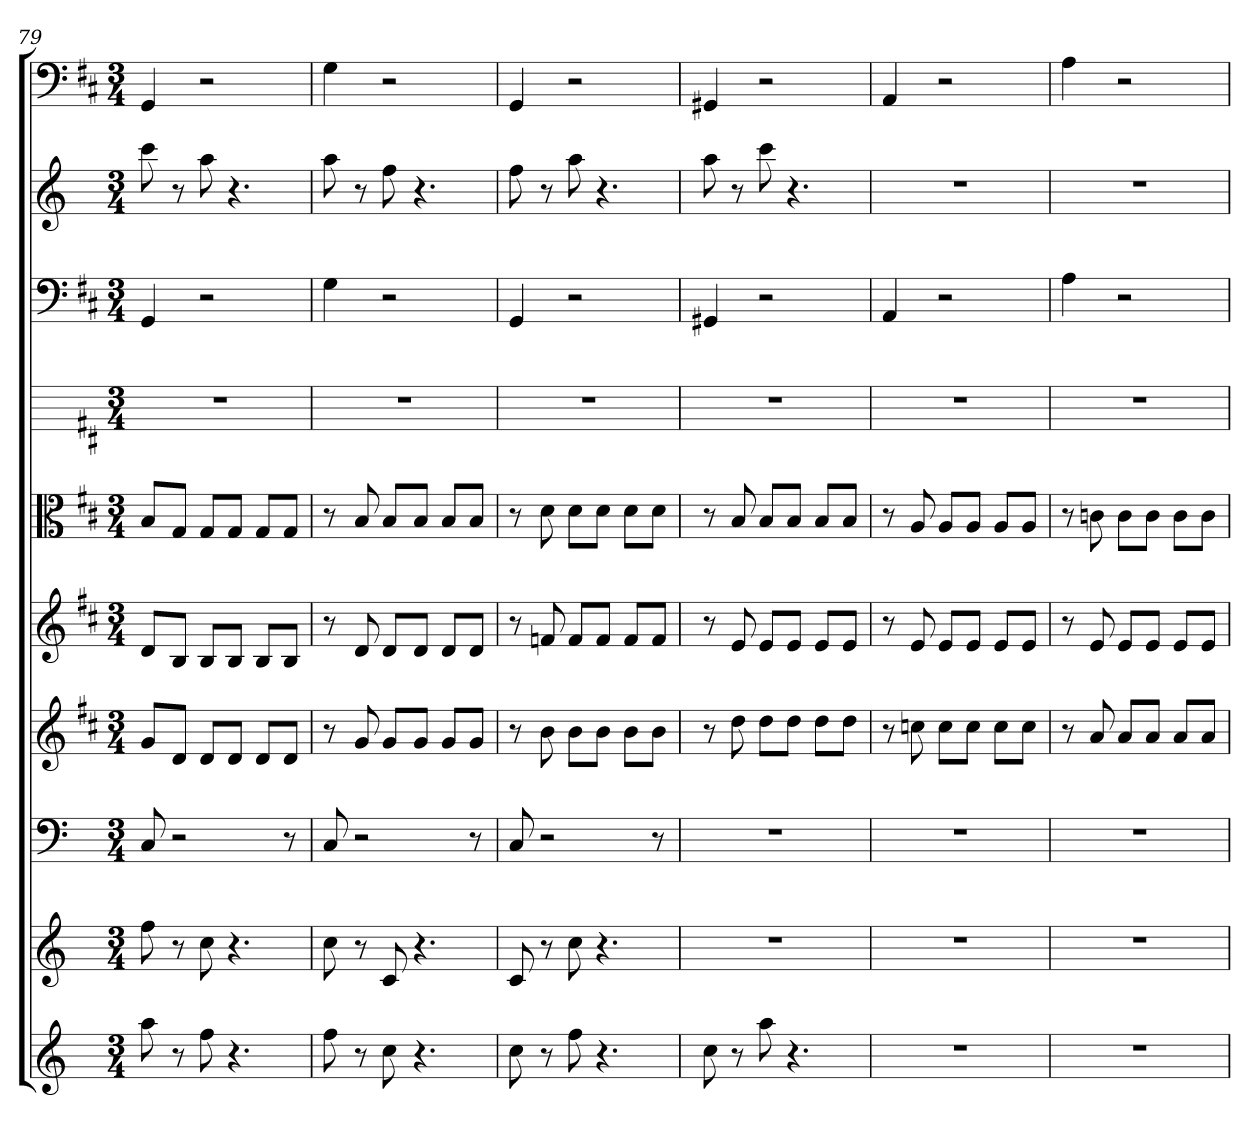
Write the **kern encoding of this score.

**kern	**kern	**kern	**kern	**kern	**kern	**kern	**kern	**kern	**kern
*part10	*part9	*part8	*part7	*part6	*part5	*part4	*part3	*part2	*part1
*staff10	*staff9	*staff8	*staff7	*staff6	*staff5	*staff4	*staff3	*staff2	*staff1
*	*	*clefF4	*	*	*clefC3	*	*clefF4	*	*clefF4
*k[]	*k[]	*k[]	*k[f#c#]	*k[f#c#]	*k[f#c#]	*k[f#c#]	*k[f#c#]	*k[]	*k[f#c#]
*M3/4	*M3/4	*M3/4	*M3/4	*M3/4	*M3/4	*M3/4	*M3/4	*M3/4	*M3/4
=79	=79	=79	=79	=79	=79	=79	=79	=79	=79
8aa	8ff	8C	8gL	8dL	8B/L	2.r	4GG	8ccc	4GG
8r	8r	2r	8dJ	8BJ	8G/J	.	.	8r	.
8ff	8cc	.	8dL	8BL	8G/L	.	2r	8aa	2r
4.r	4.r	.	8dJ	8BJ	8G/J	.	.	4.r	.
.	.	.	8dL	8BL	8G/L	.	.	.	.
.	.	8r	8dJ	8BJ	8G/J	.	.	.	.
=80	=80	=80	=80	=80	=80	=80	=80	=80	=80
8ff	8cc	8C	8r	8r	8r	2.r	4G	8aa	4G
8r	8r	2r	8g	8d	8B	.	.	8r	.
8cc	8c	.	8gL	8dL	8B/L	.	2r	8ff	2r
4.r	4.r	.	8gJ	8dJ	8B/J	.	.	4.r	.
.	.	.	8gL	8dL	8B/L	.	.	.	.
.	.	8r	8gJ	8dJ	8B/J	.	.	.	.
=81	=81	=81	=81	=81	=81	=81	=81	=81	=81
8cc	8c	8C	8r	8r	8r	2.r	4GG	8ff	4GG
8r	8r	2r	8b	8fn	8d	.	.	8r	.
8ff	8cc	.	8bL	8fL	8d\L	.	2r	8aa	2r
4.r	4.r	.	8bJ	8fJ	8d\J	.	.	4.r	.
.	.	.	8bL	8fL	8d\L	.	.	.	.
.	.	8r	8bJ	8fJ	8d\J	.	.	.	.
=82	=82	=82	=82	=82	=82	=82	=82	=82	=82
8cc	2.r	2.r	8r	8r	8r	2.r	4GG#X	8aa	4GG#X
8r	.	.	8dd	8e	8B	.	.	8r	.
8aa	.	.	8ddL	8eL	8B/L	.	2r	8ccc	2r
4.r	.	.	8ddJ	8eJ	8B/J	.	.	4.r	.
.	.	.	8ddL	8eL	8B/L	.	.	.	.
.	.	.	8ddJ	8eJ	8B/J	.	.	.	.
=83	=83	=83	=83	=83	=83	=83	=83	=83	=83
2.r	2.r	2.r	8r	8r	8r	2.r	4AA	2.r	4AA
.	.	.	8ccn	8e	8A	.	.	.	.
.	.	.	8ccL	8eL	8A/L	.	2r	.	2r
.	.	.	8ccJ	8eJ	8A/J	.	.	.	.
.	.	.	8ccL	8eL	8A/L	.	.	.	.
.	.	.	8ccJ	8eJ	8A/J	.	.	.	.
=84	=84	=84	=84	=84	=84	=84	=84	=84	=84
2.r	2.r	2.r	8r	8r	8r	2.r	4A	2.r	4A
.	.	.	8a	8e	8cn	.	.	.	.
.	.	.	8aL	8eL	8c\L	.	2r	.	2r
.	.	.	8aJ	8eJ	8c\J	.	.	.	.
.	.	.	8aL	8eL	8c\L	.	.	.	.
.	.	.	8aJ	8eJ	8c\J	.	.	.	.
=	=	=	=	=	=	=	=	=	=
*-	*-	*-	*-	*-	*-	*-	*-	*-	*-
